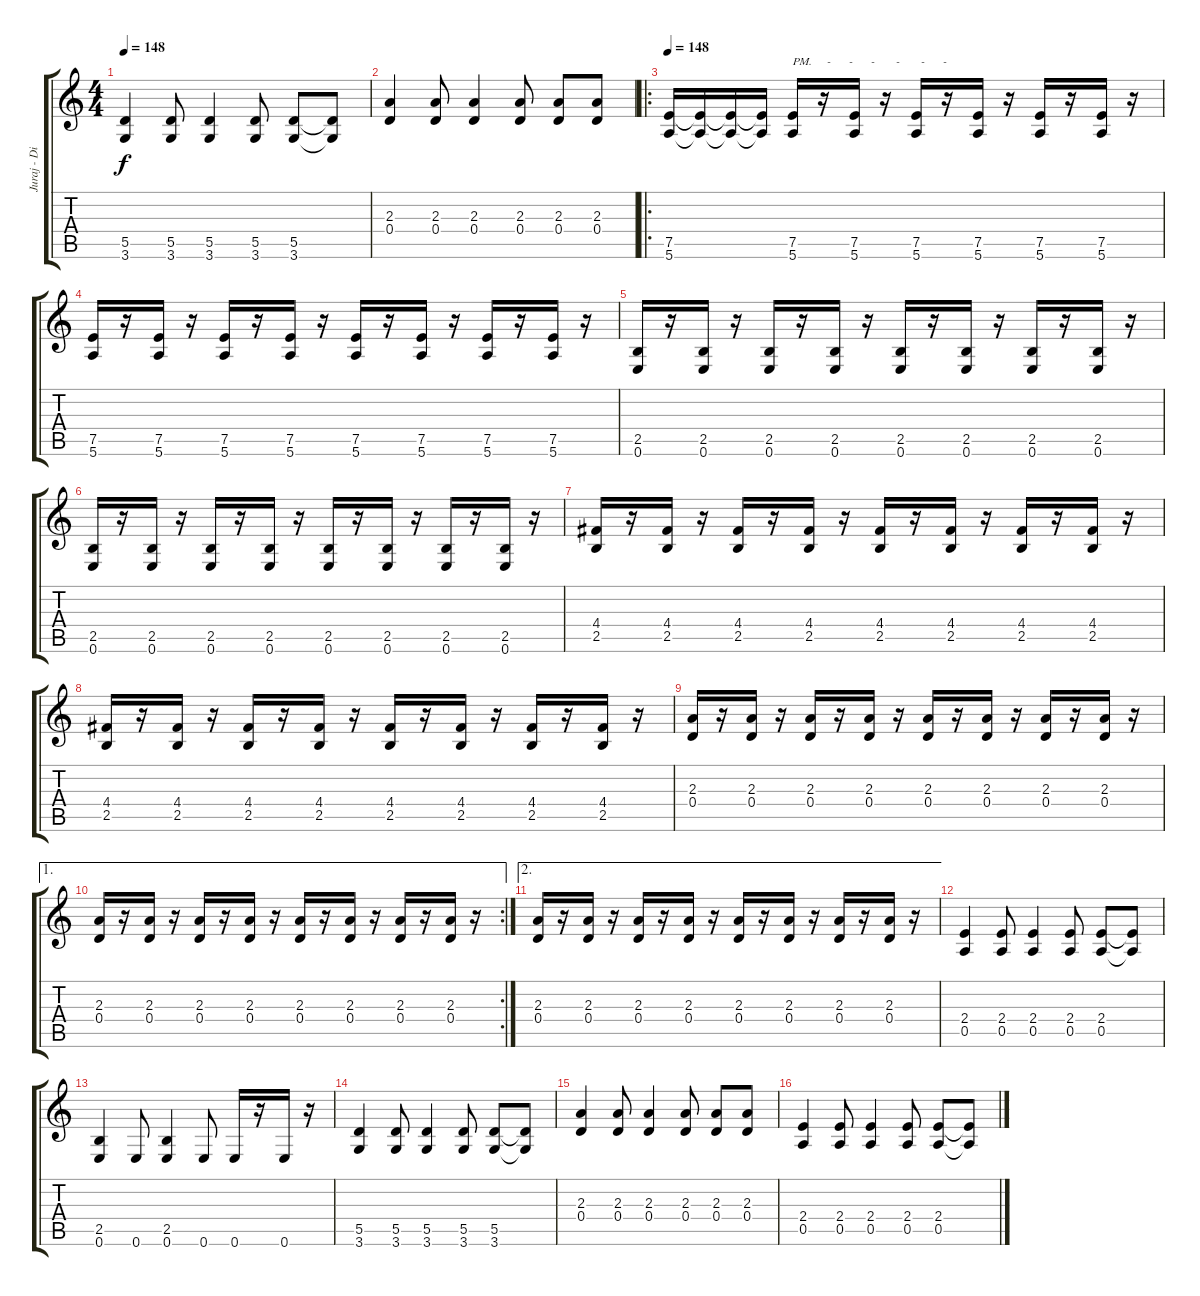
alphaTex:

\track ("Juraj - Distortion" "Juraj - Di") {instrument distortionguitar}
\staff {score tabs}
\tuning (E4 B3 G3 D3 A2 E2) {hide}
\ts (4 4)
\tempo 148
\clef g2
\ks c
(5.5 3.6).4{dy f} (5.5 3.6).8 (5.5 3.6).4 (5.5 3.6).8 (5.5 3.6).8 (5.5{t} 3.6{t}).8 |
(2.3 0.4).4 (2.3 0.4).8 (2.3 0.4).4 (2.3 0.4).8 (2.3 0.4).8 (2.3 0.4).8 |
\ro
\tempo 148
(7.5 5.6).16 (7.5{t} 5.6{t}).16 (7.5{t} 5.6{t}).16 (7.5{t} 5.6{t}).16 (7.5 5.6).16{txt "PM.     -      -      -       -       -      -    "} r.16 (7.5 5.6).16 r.16 (7.5 5.6).16 r.16 (7.5 5.6).16 r.16 (7.5 5.6).16 r.16 (7.5 5.6).16 r.16 |
(7.5 5.6).16 r.16 (7.5 5.6).16 r.16 (7.5 5.6).16 r.16 (7.5 5.6).16 r.16 (7.5 5.6).16 r.16 (7.5 5.6).16 r.16 (7.5 5.6).16 r.16 (7.5 5.6).16 r.16 |
(2.5 0.6).16 r.16 (2.5 0.6).16 r.16 (2.5 0.6).16 r.16 (2.5 0.6).16 r.16 (2.5 0.6).16 r.16 (2.5 0.6).16 r.16 (2.5 0.6).16 r.16 (2.5 0.6).16 r.16 |
(2.5 0.6).16 r.16 (2.5 0.6).16 r.16 (2.5 0.6).16 r.16 (2.5 0.6).16 r.16 (2.5 0.6).16 r.16 (2.5 0.6).16 r.16 (2.5 0.6).16 r.16 (2.5 0.6).16 r.16 |
(4.4 2.5).16 r.16 (4.4 2.5).16 r.16 (4.4 2.5).16 r.16 (4.4 2.5).16 r.16 (4.4 2.5).16 r.16 (4.4 2.5).16 r.16 (4.4 2.5).16 r.16 (4.4 2.5).16 r.16 |
(4.4 2.5).16 r.16 (4.4 2.5).16 r.16 (4.4 2.5).16 r.16 (4.4 2.5).16 r.16 (4.4 2.5).16 r.16 (4.4 2.5).16 r.16 (4.4 2.5).16 r.16 (4.4 2.5).16 r.16 |
(2.3 0.4).16 r.16 (2.3 0.4).16 r.16 (2.3 0.4).16 r.16 (2.3 0.4).16 r.16 (2.3 0.4).16 r.16 (2.3 0.4).16 r.16 (2.3 0.4).16 r.16 (2.3 0.4).16 r.16 |
\ae 1
\rc 2
(2.3 0.4).16 r.16 (2.3 0.4).16 r.16 (2.3 0.4).16 r.16 (2.3 0.4).16 r.16 (2.3 0.4).16 r.16 (2.3 0.4).16 r.16 (2.3 0.4).16 r.16 (2.3 0.4).16 r.16 |
\ae 2
(2.3 0.4).16 r.16 (2.3 0.4).16 r.16 (2.3 0.4).16 r.16 (2.3 0.4).16 r.16 (2.3 0.4).16 r.16 (2.3 0.4).16 r.16 (2.3 0.4).16 r.16 (2.3 0.4).16 r.16 |
(2.4 0.5).4 (2.4 0.5).8 (2.4 0.5).4 (2.4 0.5).8 (2.4 0.5).8 (2.4{t} 0.5{t}).8 |
(2.5 0.6).4 0.6.8 (2.5 0.6).4 0.6.8 0.6.16 r.16 0.6.16 r.16 |
(5.5 3.6).4 (5.5 3.6).8 (5.5 3.6).4 (5.5 3.6).8 (5.5 3.6).8 (5.5{t} 3.6{t}).8 |
(2.3 0.4).4 (2.3 0.4).8 (2.3 0.4).4 (2.3 0.4).8 (2.3 0.4).8 (2.3 0.4).8 |
(2.4 0.5).4 (2.4 0.5).8 (2.4 0.5).4 (2.4 0.5).8 (2.4 0.5).8 (2.4{t} 0.5{t}).8
